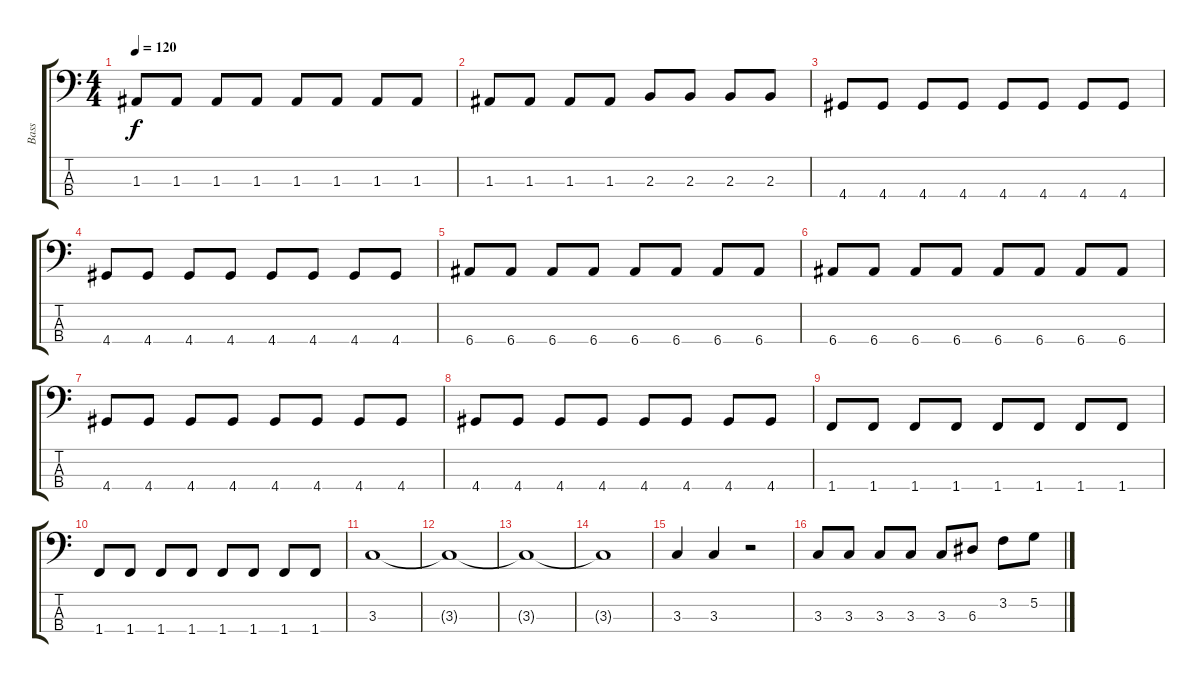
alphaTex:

\track ("Bass" "Bass") {instrument electricbassfinger}
\staff {score tabs}
\tuning (G2 D2 A1 E1) {hide}
\ts (4 4)
\tempo 120
\clef f4
\ks c
1.3.8{dy f} 1.3.8 1.3.8 1.3.8 1.3.8 1.3.8 1.3.8 1.3.8 |
1.3.8 1.3.8 1.3.8 1.3.8 2.3.8 2.3.8 2.3.8 2.3.8 |
4.4.8 4.4.8 4.4.8 4.4.8 4.4.8 4.4.8 4.4.8 4.4.8 |
4.4.8 4.4.8 4.4.8 4.4.8 4.4.8 4.4.8 4.4.8 4.4.8 |
6.4.8 6.4.8 6.4.8 6.4.8 6.4.8 6.4.8 6.4.8 6.4.8 |
6.4.8 6.4.8 6.4.8 6.4.8 6.4.8 6.4.8 6.4.8 6.4.8 |
4.4.8 4.4.8 4.4.8 4.4.8 4.4.8 4.4.8 4.4.8 4.4.8 |
4.4.8 4.4.8 4.4.8 4.4.8 4.4.8 4.4.8 4.4.8 4.4.8 |
1.4.8 1.4.8 1.4.8 1.4.8 1.4.8 1.4.8 1.4.8 1.4.8 |
1.4.8 1.4.8 1.4.8 1.4.8 1.4.8 1.4.8 1.4.8 1.4.8 |
3.3.1 |
3.3{t}.1 |
3.3{t}.1 |
3.3{t}.1 |
3.3.4 3.3.4 r.2 |
3.3.8 3.3.8 3.3.8 3.3.8 3.3.8 6.3.8 3.2.8 5.2.8
